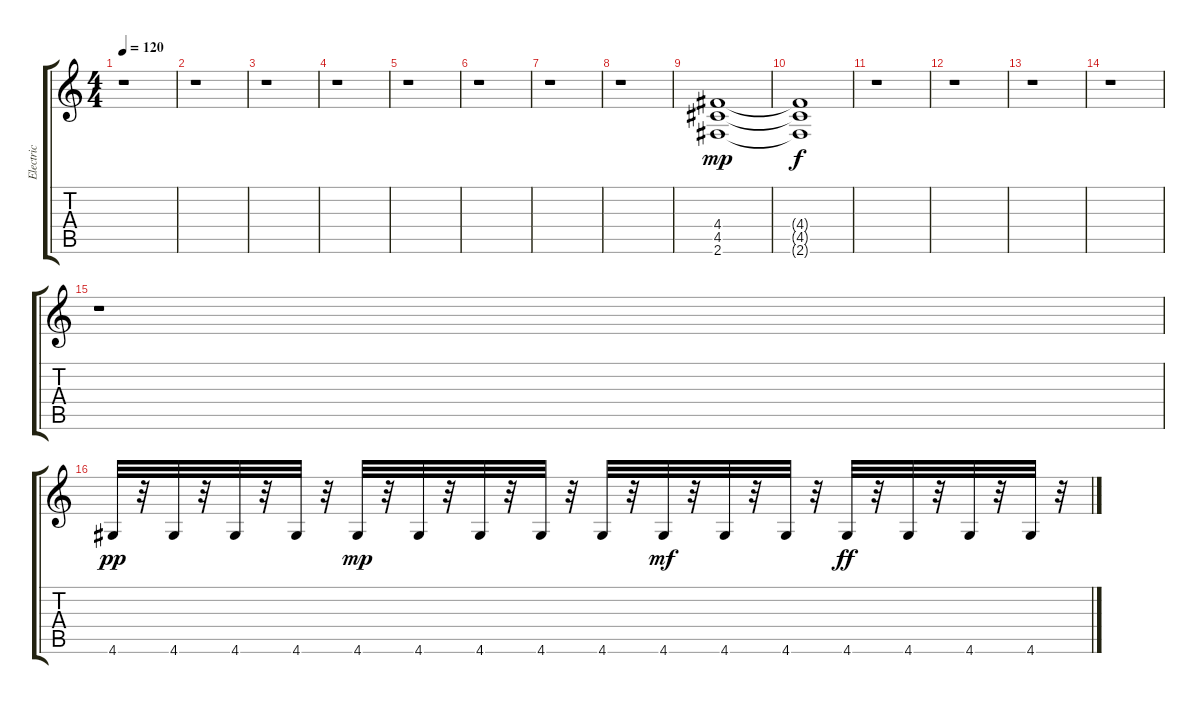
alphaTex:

\track ("Electric" "Electric") {instrument distortionguitar}
\staff {score tabs}
\tuning (E4 B3 G3 D3 A2 E2) {hide}
\ts (4 4)
\tempo 120
\clef g2
\ks c
r.1{dy ff} |
r.1 |
r.1 |
r.1 |
r.1 |
r.1 |
r.1 |
r.1 |
(4.4 4.5 2.6).1{dy mp} |
(4.4{t} 4.5{t} 2.6{t}).1{dy f} |
r.1 |
r.1 |
r.1 |
r.1 |
r.1 |
4.6.32{dy pp} r.32 4.6.32 r.32 4.6.32 r.32 4.6.32 r.32 4.6.32{dy mp} r.32 4.6.32 r.32 4.6.32 r.32 4.6.32 r.32 4.6.32 r.32 4.6.32{dy mf} r.32 4.6.32 r.32 4.6.32 r.32 4.6.32{dy ff} r.32 4.6.32 r.32 4.6.32 r.32 4.6.32 r.32
